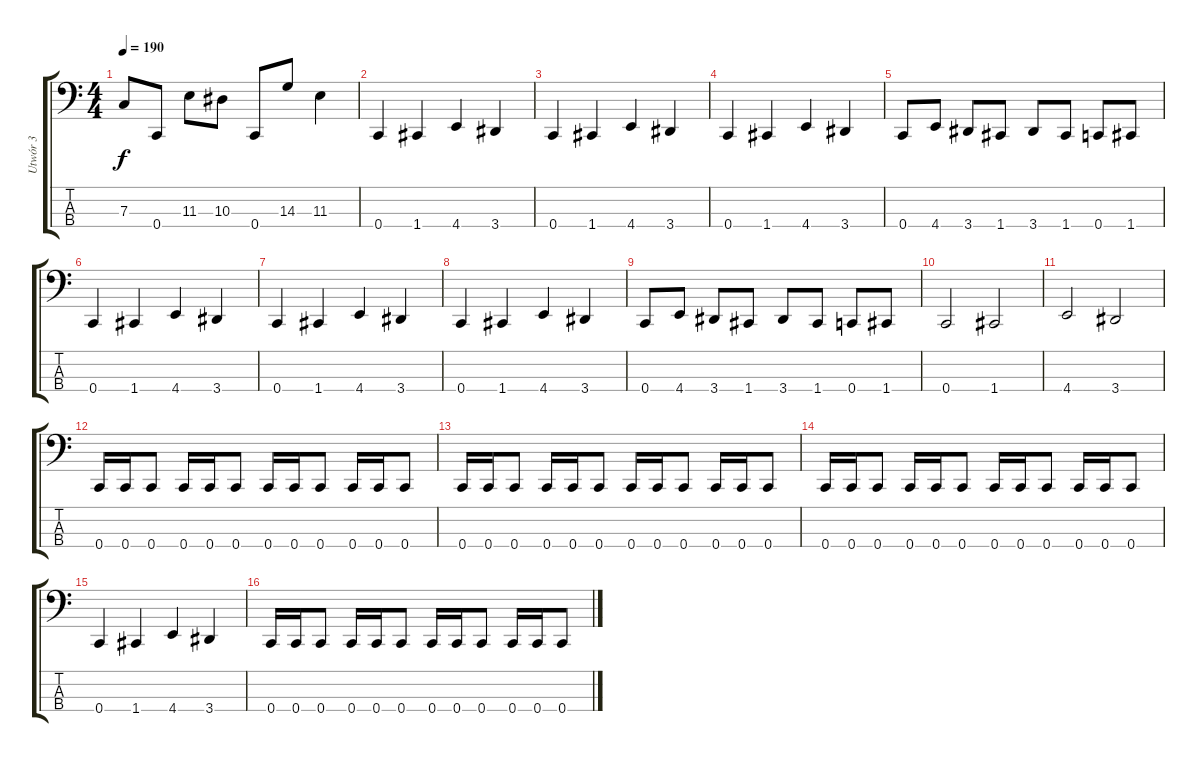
\track ("Utwór 3" "Utwór 3") {instrument electricbasspick}
\staff {score tabs}
\tuning (Eb2 Bb1 F1 C1) {hide}
\ts (4 4)
\tempo 190
\clef f4
\ks c
7.3.8{dy f} 0.4.8 11.3.8 10.3.8 0.4.8 14.3.8 11.3.4 |
0.4.4 1.4.4 4.4.4 3.4.4 |
0.4.4 1.4.4 4.4.4 3.4.4 |
0.4.4 1.4.4 4.4.4 3.4.4 |
0.4.8 4.4.8 3.4.8 1.4.8 3.4.8 1.4.8 0.4.8 1.4.8 |
0.4.4 1.4.4 4.4.4 3.4.4 |
0.4.4 1.4.4 4.4.4 3.4.4 |
0.4.4 1.4.4 4.4.4 3.4.4 |
0.4.8 4.4.8 3.4.8 1.4.8 3.4.8 1.4.8 0.4.8 1.4.8 |
0.4.2 1.4.2 |
4.4.2 3.4.2 |
0.4.16 0.4.16 0.4.8 0.4.16 0.4.16 0.4.8 0.4.16 0.4.16 0.4.8 0.4.16 0.4.16 0.4.8 |
0.4.16 0.4.16 0.4.8 0.4.16 0.4.16 0.4.8 0.4.16 0.4.16 0.4.8 0.4.16 0.4.16 0.4.8 |
0.4.16 0.4.16 0.4.8 0.4.16 0.4.16 0.4.8 0.4.16 0.4.16 0.4.8 0.4.16 0.4.16 0.4.8 |
0.4.4 1.4.4 4.4.4 3.4.4 |
0.4.16 0.4.16 0.4.8 0.4.16 0.4.16 0.4.8 0.4.16 0.4.16 0.4.8 0.4.16 0.4.16 0.4.8
